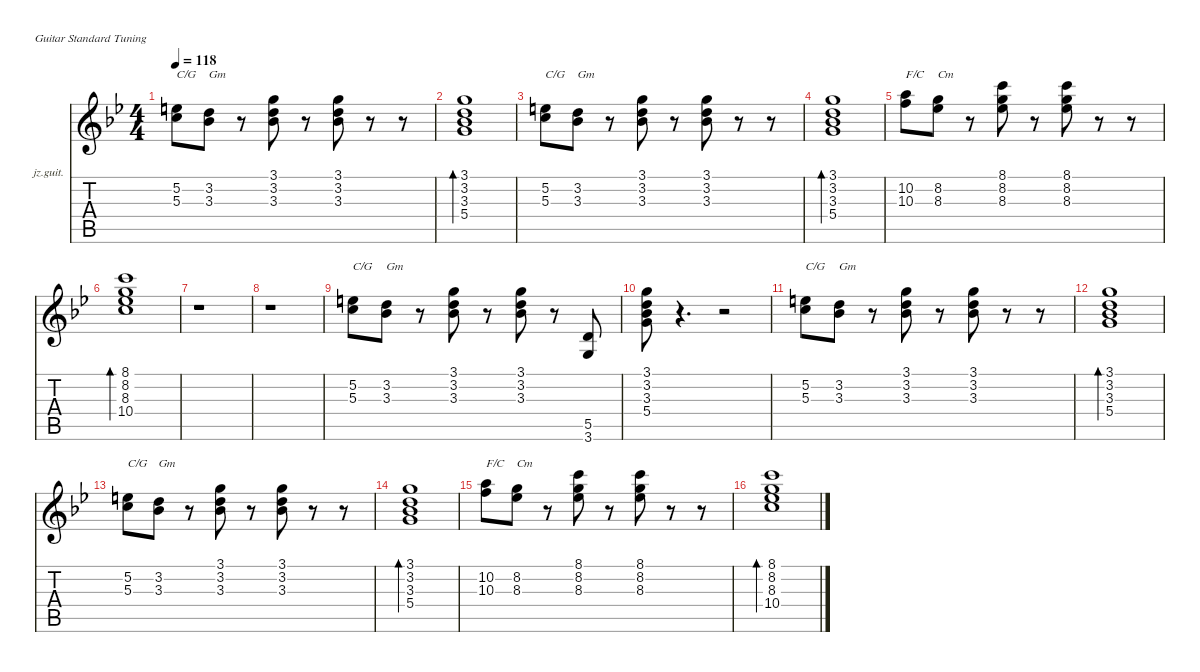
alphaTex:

\defaultSystemsLayout 4
\hideDynamics
\bracketExtendMode nobrackets
\firstSystemTrackNameOrientation horizontal
\otherSystemsTrackNameOrientation horizontal
\track ("Backing Guitar" "jz.guit.") {instrument electricguitarjazz}
\staff {score tabs}
\tuning (E4 B3 G3 D3 A2 E2)
\ts (4 4)
\tempo 118
\clef g2
\ks gminor
(5.2{acc forcenatural} 5.3{acc forcenatural}).8{txt "C/G" dy f} (3.2{acc forcenatural} 3.3{acc b}).8{txt "Gm"} r.8 (3.1{acc forcenatural} 3.2{acc forcenatural} 3.3{acc b}).8 r.8 (3.1{acc forcenatural} 3.2{acc forcenatural} 3.3{acc b}).8 r.8 r.8 |
(3.1{acc forcenatural} 3.2{acc forcenatural} 3.3{acc b} 5.4{acc forcenatural}).1{bd 240} |
(5.2{acc forcenatural} 5.3{acc forcenatural}).8{txt "C/G"} (3.2{acc forcenatural} 3.3{acc b}).8{txt "Gm"} r.8 (3.1{acc forcenatural} 3.2{acc forcenatural} 3.3{acc b}).8 r.8 (3.1{acc forcenatural} 3.2{acc forcenatural} 3.3{acc b}).8 r.8 r.8 |
(3.1{acc forcenatural} 3.2{acc forcenatural} 3.3{acc b} 5.4{acc forcenatural}).1{bd 240} |
(10.2{acc forcenatural} 10.3{acc forcenatural}).8{txt "F/C"} (8.2{acc forcenatural} 8.3{acc b}).8{txt "Cm"} r.8 (8.1{acc forcenatural} 8.2{acc forcenatural} 8.3{acc b}).8 r.8 (8.1{acc forcenatural} 8.2{acc forcenatural} 8.3{acc b}).8 r.8 r.8 |
(8.1{acc forcenatural} 8.2{acc forcenatural} 8.3{acc b} 10.4{acc forcenatural}).1{bd 240} |
r.1 |
r.1 |
(5.2{acc forcenatural} 5.3{acc forcenatural}).8{txt "C/G"} (3.2{acc forcenatural} 3.3{acc b}).8{txt "Gm"} r.8 (3.1{acc forcenatural} 3.2{acc forcenatural} 3.3{acc b}).8 r.8 (3.1{acc forcenatural} 3.2{acc forcenatural} 3.3{acc b}).8 r.8 (5.5{acc forcenatural} 3.6{acc forcenatural}).8 |
(3.1{acc forcenatural} 3.2{acc forcenatural} 3.3{acc b} 5.4{acc forcenatural}).8 r.4{d} r.2 |
(5.2{acc forcenatural} 5.3{acc forcenatural}).8{txt "C/G"} (3.2{acc forcenatural} 3.3{acc b}).8{txt "Gm"} r.8 (3.1{acc forcenatural} 3.2{acc forcenatural} 3.3{acc b}).8 r.8 (3.1{acc forcenatural} 3.2{acc forcenatural} 3.3{acc b}).8 r.8 r.8 |
(3.1{acc forcenatural} 3.2{acc forcenatural} 3.3{acc b} 5.4{acc forcenatural}).1{bd 240} |
(5.2{acc forcenatural} 5.3{acc forcenatural}).8{txt "C/G"} (3.2{acc forcenatural} 3.3{acc b}).8{txt "Gm"} r.8 (3.1{acc forcenatural} 3.2{acc forcenatural} 3.3{acc b}).8 r.8 (3.1{acc forcenatural} 3.2{acc forcenatural} 3.3{acc b}).8 r.8 r.8 |
(3.1{acc forcenatural} 3.2{acc forcenatural} 3.3{acc b} 5.4{acc forcenatural}).1{bd 240} |
(10.2{acc forcenatural} 10.3{acc forcenatural}).8{txt "F/C"} (8.2{acc forcenatural} 8.3{acc b}).8{txt "Cm"} r.8 (8.1{acc forcenatural} 8.2{acc forcenatural} 8.3{acc b}).8 r.8 (8.1{acc forcenatural} 8.2{acc forcenatural} 8.3{acc b}).8 r.8 r.8 |
(8.1{acc forcenatural} 8.2{acc forcenatural} 8.3{acc b} 10.4{acc forcenatural}).1{bd 240}
